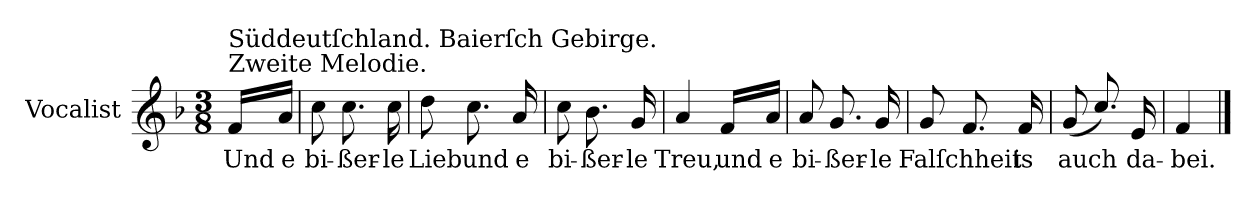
**kern	**text
*part1	*part1
*staff1	*staff1
*I"Vocalist	*
*k[b-]	*
*F:	*
*M3/8	*
=	=
!LO:TX:a:t=Zweite Melodie.	!
!LO:TX:a:t=Süddeutſchland. Baierſch Gebirge.	!
16fLL	Und
16aJJ	e
=1	=1
8cc	bi-
8.cc	-ßer-
16cc	-le
=2	=2
8dd	Lieb
8.cc	und
16a	e
=3	=3
8cc	bi-
8.b-	-ßer-
16g	-le
=4	=4
4a	Treu,
16fLL	und
16aJJ	e
=5	=5
8a	bi-
8.g	-ßer-
16g	-le
=6	=6
8g	Falſchheit
8.f	.
16f	is
=7	=7
(8g	auch
8.cc/)	.
16e	da-
=8	=8
4f	-bei.
==	==
*-	*-
